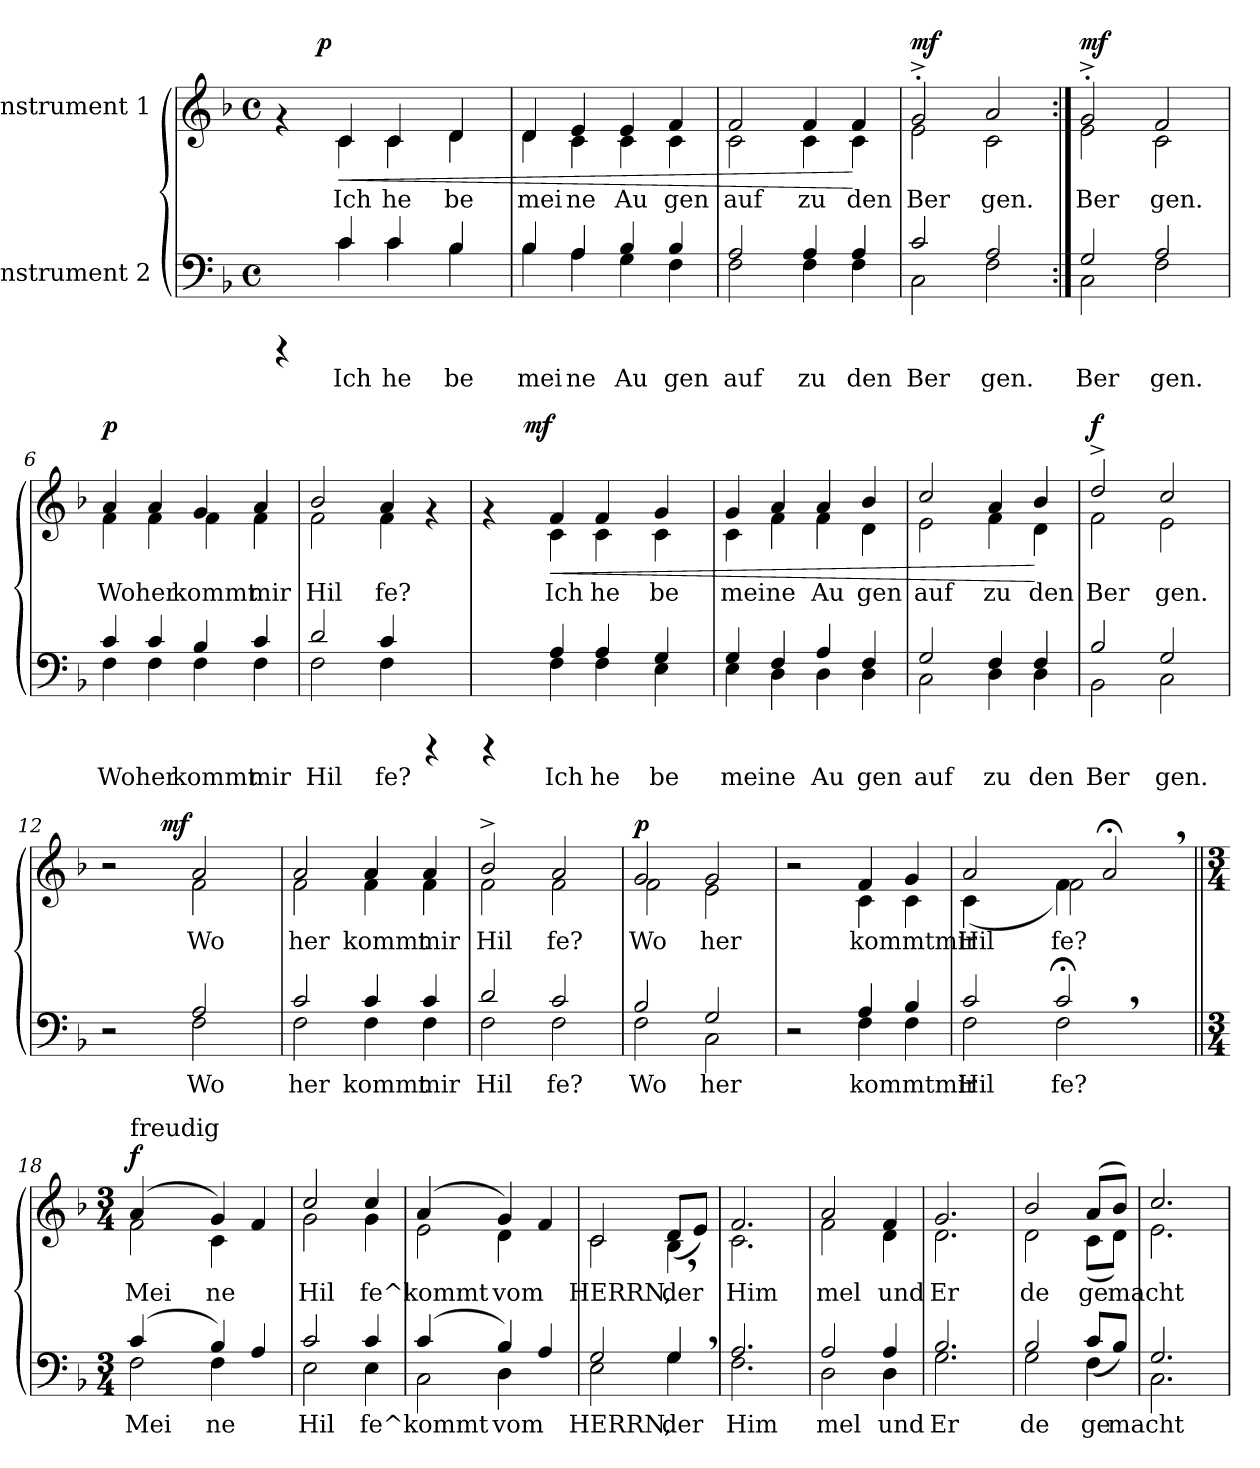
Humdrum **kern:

**kern	**text	**kern	**text	**dynam
*part2	*part2	*part1	*part1	*part1
*staff2	*staff2	*staff1	*staff1	*staff1
*I"Instrument 2	*	*I"Instrument 1	*	*
!!LO:PB:g=z
*stria5	*	*stria5	*	*
*clefF4	*	*clefG2	*	*
*k[b-]	*	*k[b-]	*	*
*F:	*	*F:	*	*
*M4/4	*	*M4/4	*	*
*met(c)	*	*met(c)	*	*
*MM88	*	*MM88	*	*
=1	=1	=1	=1	=1
*^	*	*^	*	*
*	*	*	*	*^	*	*
4rCCC	4ryy	.	4rf	4ryy	8.ryy	.	.
!	!	!	!	!	!	!	!LO:DY:a
.	.	.	.	.	2ryy	.	p
!	!	!LO:LY:a:cj	!	!	!	!LO:LY:b:cj	!LO:HP:b
4c/	4c\	Ich	4c/	4c\	.	Ich	<
!	!	!LO:LY:a:cj	!	!	!	!LO:LY:b:cj	!
4c/	4c\	he	4c/	4c\	.	he	.
.	.	.	.	.	4ryy	.	.
!	!	!LO:LY:a:cj	!	!	!	!LO:LY:b:cj	!
4B-/	4B-\	be	4d/	4d\	.	be	.
.	.	.	.	.	16ryy	.	.
=2	=2	=2	=2	=2	=2	=2	=2
!	!	!LO:LY:a:cj	!	!	!	!LO:LY:b:cj	!
*	*	*	*	*v	*v	*	*
4B-/	4B-\	mei	4d/	4d\	mei	.
!	!	!LO:LY:a:cj	!	!	!LO:LY:b:cj	!
4A/	4A\	ne	4e/	4c\	ne	.
!	!	!LO:LY:a:cj	!	!	!LO:LY:b:cj	!
4B-/	4G\	Au	4e/	4c\	Au	.
!	!	!LO:LY:a:cj	!	!	!LO:LY:b:cj	!
4B-/	4F\	gen	4f/	4c\	gen	.
=3	=3	=3	=3	=3	=3	=3
!	!	!LO:LY:a:cj	!	!	!LO:LY:b:cj	!
2A/	2F\	auf	2f/	2c\	auf	.
!	!	!LO:LY:a:cj	!	!	!LO:LY:b:cj	!
4A/	4F\	zu	4f/	4c\	zu	.
!	!	!LO:LY:a:cj	!	!	!LO:LY:b:cj	!
4A/	4F\	den	4f/	4c\	den	[
=4	=4	=4	=4	=4	=4	=4
!	!	!LO:LY:a:cj	!	!	!LO:LY:b:cj	!LO:DY:a
2c/	2C\	Ber	2g'>^>/	2e\	Ber	mf
!	!	!LO:LY:a:cj	!	!	!LO:LY:b:cj	!
2A/	2F\	gen.	2a/	2c\	gen.	.
=5:|!	=5:|!	=5:|!	=5:|!	=5:|!	=5:|!	=5:|!
!	!	!LO:LY:a:cj	!	!	!LO:LY:b:cj	!LO:DY:a
2G/	2C\	Ber	2g'>^>/	2e\	Ber	mf
!	!	!LO:LY:a:cj	!	!	!LO:LY:b:cj	!
2F\	2A/	gen.	2f/	2c\	gen.	.
=6	=6	=6	=6	=6	=6	=6
!	!	!LO:LY:a:cj	!	!	!LO:LY:b:cj	!LO:DY:a
4c/	4F\	Woher	4a/	4f\	Woher	p
!	!	!LO:LY:a:cj	!	!	!LO:LY:b:cj	!
4c/	4F\	.	4a/	4f\	.	.
!	!	!LO:LY:a:cj	!	!	!LO:LY:b:cj	!
4B-/	4F\	kommt	4g/	4f\	kommt	.
!	!	!LO:LY:a:cj	!	!	!LO:LY:b:cj	!
4c/	4F\	mir	4a/	4f\	mir	.
=7	=7	=7	=7	=7	=7	=7
!	!	!LO:LY:a:cj	!	!	!LO:LY:b:cj	!
2d/	2F\	Hil	2b-/	2f\	Hil	.
!	!	!LO:LY:a:cj	!	!	!LO:LY:b:cj	!
4c/	4F\	fe?	4a/	4f\	fe?	.
4rCCC	4ryy	.	4rf	4ryy	.	.
!!LO:LB:g=z
=8	=8	=8	=8	=8	=8	=8
*	*	*	*	*^	*	*
4rCCC	4ryy	.	4rf	4ryy	8ryy	.	.
.	.	.	.	.	32ryy	.	.
!	!	!	!	!	!	!	!LO:DY:a
.	.	.	.	.	2ryy	.	mf
!	!	!LO:LY:a:cj	!	!	!	!LO:LY:b:cj	!LO:HP:b
4A/	4F\	Ich	4f/	4c\	.	Ich	<
!	!	!LO:LY:a:cj	!	!	!	!LO:LY:b:cj	!
4A/	4F\	he	4f/	4c\	.	he	.
.	.	.	.	.	4ryy	.	.
!	!	!LO:LY:a:cj	!	!	!	!LO:LY:b:cj	!
4G/	4E\	be	4g/	4c\	.	be	.
.	.	.	.	.	16.ryy	.	.
=9	=9	=9	=9	=9	=9	=9	=9
!	!	!LO:LY:a:cj	!	!	!	!LO:LY:b:cj	!
*	*	*	*	*v	*v	*	*
4G/	4E\	mei	4g/	4c\	mei	.
!	!	!LO:LY:a:cj	!	!	!LO:LY:b:cj	!
4F/	4D\	ne	4a/	4f\	ne	.
!	!	!LO:LY:a:cj	!	!	!LO:LY:b:cj	!
4A/	4D\	Au	4a/	4f\	Au	.
!	!	!LO:LY:a:cj	!	!	!LO:LY:b:cj	!
4F/	4D\	gen	4b-/	4d\	gen	.
=10	=10	=10	=10	=10	=10	=10
!	!	!LO:LY:a:cj	!	!	!LO:LY:b:cj	!
2G/	2C\	auf	2cc/	2e\	auf	.
!	!	!LO:LY:a:cj	!	!	!LO:LY:b:cj	!
4F/	4D\	zu	4a/	4f\	zu	.
!	!	!LO:LY:a:cj	!	!	!LO:LY:b:cj	!
4F/	4D\	den	4b-/	4d\	den	[
=11	=11	=11	=11	=11	=11	=11
!	!	!LO:LY:a:cj	!	!	!LO:LY:b:cj	!LO:DY:a
2B-/	2BB-\	Ber	2dd^>/	2f\	Ber	f
!	!	!LO:LY:a:cj	!	!	!LO:LY:b:cj	!
2G/	2C\	gen.	2cc/	2e\	gen.	.
=12	=12	=12	=12	=12	=12	=12
*	*	*	*	*^	*	*
2r	2ryy	.	2r	2ryy	4.ryy	.	.
!	!	!	!	!	!	!	!LO:DY:a
.	.	.	.	.	2ryy	.	mf
!	!	!LO:LY:a:cj	!	!	!	!LO:LY:b:cj	!
2A/	2F\	Wo	2a/	2f\	.	Wo	.
.	.	.	.	.	8ryy	.	.
=13	=13	=13	=13	=13	=13	=13	=13
!	!	!LO:LY:a:cj	!	!	!	!LO:LY:b:cj	!
*	*	*	*	*v	*v	*	*
2c/	2F\	her	2a/	2f\	her	.
!	!	!LO:LY:a:cj	!	!	!LO:LY:b:cj	!
4c/	4F\	kommt	4a/	4f\	kommt	.
!	!	!LO:LY:a:cj	!	!	!LO:LY:b:cj	!
4c/	4F\	mir	4a/	4f\	mir	.
=14	=14	=14	=14	=14	=14	=14
!	!	!LO:LY:a:cj	!	!	!LO:LY:b:cj	!
2d/	2F\	Hil	2b-^>/	2f\	Hil	.
!	!	!LO:LY:a:cj	!	!	!LO:LY:b:cj	!
2c/	2F\	fe?	2a/	2f\	fe?	.
=15	=15	=15	=15	=15	=15	=15
!	!	!LO:LY:a:cj	!	!	!LO:LY:b:cj	!LO:DY:a
2B-/	2F\	Wo	2g/	2f\	Wo	p
!	!	!LO:LY:a:cj	!	!	!LO:LY:b:cj	!
2G/	2C\	her	2g/	2e\	her	.
!!LO:LB:g=z	!!
=16	=16	=16	=16	=16	=16	=16
2r	2ryy	.	2r	2ryy	.	.
!	!	!LO:LY:a:cj	!	!	!LO:LY:b:cj	!
4A/	4F\	kommtmir	4f/	4c\	kommtmir	.
!	!	!LO:LY:a:cj	!	!	!LO:LY:b:cj	!
4B-/	4F\	.	4g/	4c\	.	.
=17	=17	=17	=17	=17	=17	=17
!	!	!LO:LY:a:cj	!	!	!LO:LY:b:cj	!
2c/	2F\	Hil	2a/	(<4c\	Hil	.
.	.	.	.	4ryy	.	.
!	!	!LO:LY:a:cj	!	!	!LO:LY:b:cj	!
!	!	!	!	!	!LO:LY:b:cj	!
2c;,</	2F\	fe?	4f\)	2f\	fe?	.
.	.	.	2a;<,>/	.	.	.
4ryy	4ryy	.	.	4ryy	.	.
=18||	=18||	=18||	=18||	=18||	=18||	=18||
*M3/4	*	*	*M3/4	*	*	*
!	!	!	!LO:TX:a:t=freudig	!	!	!
!	!	!LO:LY:a:cj	!	!	!LO:LY:b:cj	!LO:DY:a
2F\	(>4c/	Mei	2f\	(>4a/	Mei	f
.	4ryy	.	.	4ryy	.	.
!	!	!LO:LY:a:cj	!	!	!	!
!	!	!LO:LY:a:cj	!	!	!LO:LY:b:cj	!
!	!	!	!	!	!LO:LY:b:cj	!
4B-/)	4F\	ne	4g/)	4c\	ne	.
4A/	4ryy	.	4f/	4ryy	.	.
=19	=19	=19	=19	=19	=19	=19
!	!	!LO:LY:a:cj	!	!	!LO:LY:b:cj	!
2c/	2E\	Hil	2cc/	2g\	Hil	.
!	!	!LO:LY:a:cj	!	!	!LO:LY:b:cj	!
4c/	4E\	fe^kommt	4cc/	4g\	fe^kommt	.
=20	=20	=20	=20	=20	=20	=20
!	!	!LO:LY:a:cj	!	!	!LO:LY:b:cj	!
2C\	(>4c/	.	2e\	(>4a/	.	.
.	4ryy	.	.	4ryy	.	.
!	!	!LO:LY:a:cj	!	!	!	!
!	!	!LO:LY:a:cj	!	!	!LO:LY:b:cj	!
!	!	!	!	!	!LO:LY:b:cj	!
4B-/)	4D\	vom	4g/)	4d\	vom	.
4A/	4ryy	.	4f/	4ryy	.	.
=21	=21	=21	=21	=21	=21	=21
!	!	!LO:LY:a:cj	!	!	!LO:LY:b:cj	!
2G/	2E\	HERRN,	2c/	2c\	HERRN,	.
!	!	!LO:LY:a:cj	!	!	!LO:LY:b:cj	!
4G,>/	4G\	der	4B-\	(>8d,>/L	der	.
!	!	!	!	!	!LO:LY:b:cj	!
.	.	.	.	8e/J)	.	.
=22	=22	=22	=22	=22	=22	=22
!	!	!LO:LY:a:cj	!	!	!LO:LY:b:cj	!
2.A/	2.F\	Him	2.f/	2.c\	Him	.
=23	=23	=23	=23	=23	=23	=23
!	!	!LO:LY:a:cj	!	!	!LO:LY:b:cj	!
2A/	2D\	mel	2a/	2f\	mel	.
!	!	!LO:LY:a:cj	!	!	!LO:LY:b:cj	!
4A/	4D\	und	4f/	4d\	und	.
=24	=24	=24	=24	=24	=24	=24
!	!	!LO:LY:a:cj	!	!	!LO:LY:b:cj	!
2.B-/	2.G\	Er	2.g/	2.d\	Er	.
!!LO:PB:g=z	!!
=25	=25	=25	=25	=25	=25	=25
!	!	!LO:LY:a:cj	!	!	!LO:LY:b:cj	!
2B-/	2G\	de	2b-/	2d\	de	.
!	!	!LO:LY:a:cj	!	!	!LO:LY:b:cj	!
4F\	(>8c/L	ge	(>8a/L	(<8c\L	ge	.
!	!	!LO:LY:a:cj	!	!	!LO:LY:b:cj	!
.	8B-/J)	macht	8b-/J)	8d\J)	macht	.
=26	=26	=26	=26	=26	=26	=26
!	!	!LO:LY:a:cj	!	!	!LO:LY:b:cj	!
2.G/	2.C\	.	2.cc/	2.e\	.	.
*v	*v	*	*	*	*	*
*	*	*v	*v	*	*
=	=	=	=	=
*-	*-	*-	*-	*-
